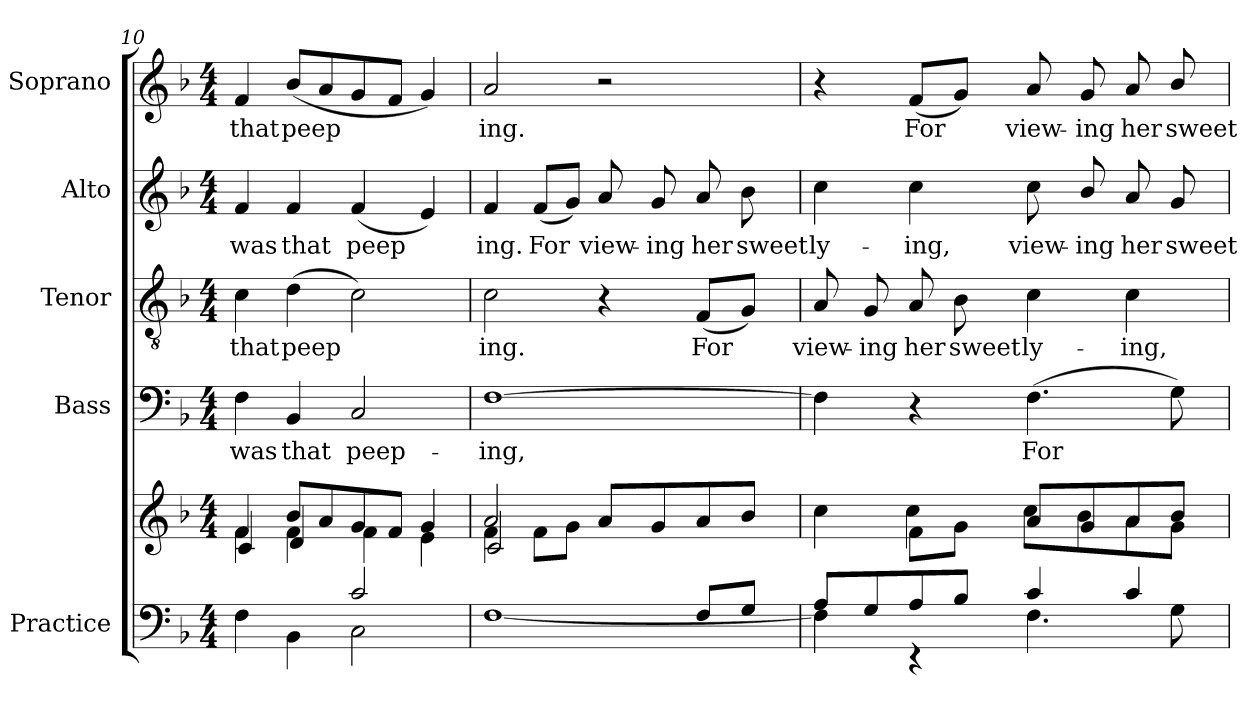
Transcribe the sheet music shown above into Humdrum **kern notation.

**kern	**kern	**kern	**text	**kern	**text	**kern	**text	**kern	**text
*part5	*part5	*part4	*part4	*part3	*part3	*part2	*part2	*part1	*part1
*staff6	*staff5	*staff4	*staff4	*staff3	*staff3	*staff2	*staff2	*staff1	*staff1
*I"Practice	*	*I"Bass	*	*I"Tenor	*	*I"Alto	*	*I"Soprano	*
*	*	*I'B	*	*I'T	*	*I'A	*	*I'S	*
*clefF4	*clefG2	*clefF4	*	*clefGv2	*	*clefG2	*	*clefG2	*
*k[b-]	*k[b-]	*k[b-]	*	*k[b-]	*	*k[b-]	*	*k[b-]	*
*F:	*F:	*F:	*	*F:	*	*F:	*	*F:	*
*M4/4	*M4/4	*M4/4	*	*M4/4	*	*M4/4	*	*M4/4	*
=10	=10	=10	=10	=10	=10	=10	=10	=10	=10
*^	*^	*	*	*	*	*	*	*	*
*	*	*	*^	*	*	*	*	*	*	*	*
!	!	!	!	!	!	!LO:LY:b	!	!LO:LY:b	!	!LO:LY:b	!	!LO:LY:b
2ryy	4F\	4f/	4f\	4c/	4F\	was	4c\	that	4f/	was	4f/	that
!	!	!	!	!	!	!LO:LY:b	!	!LO:LY:b	!	!LO:LY:b	!	!LO:LY:b
.	4BB-\	8b-/L	4f\	4d/	4BB-/	that	(>4d\	peep­	4f/	that	(<8b-/L	peep­
.	.	8a/	.	.	.	.	.	.	.	.	8a/	.
!	!	!	!	!	!	!LO:LY:b	!	!	!	!LO:LY:b	!	!
2c/	2C\	8g/	4f\	2ryy	2C/	peep-	2c\)	.	(<4f/	peep­	8g/	.
.	.	8f/J	.	.	.	.	.	.	.	.	8f/J	.
.	.	4g/	4e\	.	.	.	.	.	4e/)	.	4g/)	.
=11	=11	=11	=11	=11	=11	=11	=11	=11	=11	=11	=11	=11
!	!	!	!	!	!	!LO:LY:b	!	!LO:LY:b	!	!LO:LY:b	!	!LO:LY:b
2ryy	[<1F	2a/	4f\	2c/	[1F	-ing,	2c\	ing.	4f/	ing.	2a/	ing.
!	!	!	!	!	!	!	!	!	!	!LO:LY:b	!	!
.	.	.	8f\L	.	.	.	.	.	(<8f/L	For	.	.
.	.	.	8g\J	.	.	.	.	.	8g/J)	.	.	.
!	!	!	!	!	!	!	!	!	!	!LO:LY:b	!	!
4ryy	.	2ryy	8a/L	2ryy	.	.	4r	.	8a/	view-	2r	.
!	!	!	!	!	!	!	!	!	!	!LO:LY:b	!	!
.	.	.	8g/	.	.	.	.	.	8g/	-ing	.	.
!	!	!	!	!	!	!	!	!LO:LY:b	!	!LO:LY:b	!	!
8F/L	.	.	8a/	.	.	.	(<8F/L	For	8a/	her	.	.
!	!	!	!	!	!	!	!	!	!	!LO:LY:b	!	!
8G/J	.	.	8b-/J	.	.	.	8G/J)	.	8b-\	sweet	.	.
*	*	*	*v	*v	*	*	*	*	*	*	*	*
!!LO:PB:g=z
=12	=12	=12	=12	=12	=12	=12	=12	=12	=12	=12	=12
!	!	!	!	!	!	!	!LO:LY:b	!	!LO:LY:b	!	!
8A/L	4F\]	4ryy	4cc\	4F\]	.	8A/	view-	4cc\	ly-	4r	.
!	!	!	!	!	!	!	!LO:LY:b	!	!	!	!
8G/	.	.	.	.	.	8G/	-ing	.	.	.	.
!	!	!	!	!	!	!	!LO:LY:b	!	!LO:LY:b	!	!LO:LY:b
8A/	4rEE	8f\L	4cc\	4r	.	8A/	her	4cc\	-ing,	(<8f/L	For
!	!	!	!	!	!	!	!LO:LY:b	!	!	!	!
8B-/J	.	8g\J	.	.	.	8B-\	sweet	.	.	8g/J)	.
!	!	!	!	!	!LO:LY:b	!	!LO:LY:b	!	!LO:LY:b	!	!LO:LY:b
4c/	4.F\	8a/L	8cc\L	(>4.F\	For	4c\	ly-	8cc\	view-	8a/	view-
!	!	!	!	!	!	!	!	!	!LO:LY:b	!	!LO:LY:b
.	.	8g/	8b-\	.	.	.	.	8b-/	-ing	8g/	-ing
!	!	!	!	!	!	!	!LO:LY:b	!	!LO:LY:b	!	!LO:LY:b
4c/	.	8a/	8a\	.	.	4c\	-ing,	8a/	her	8a/	her
!	!	!	!	!	!	!	!	!	!LO:LY:b	!	!LO:LY:b
.	8G\	8b-/J	8g\J	8G\)	.	.	.	8g/	sweet	8b-/	sweet
*v	*v	*	*	*	*	*	*	*	*	*	*
*	*v	*v	*	*	*	*	*	*	*	*
=	=	=	=	=	=	=	=	=	=
*-	*-	*-	*-	*-	*-	*-	*-	*-	*-
